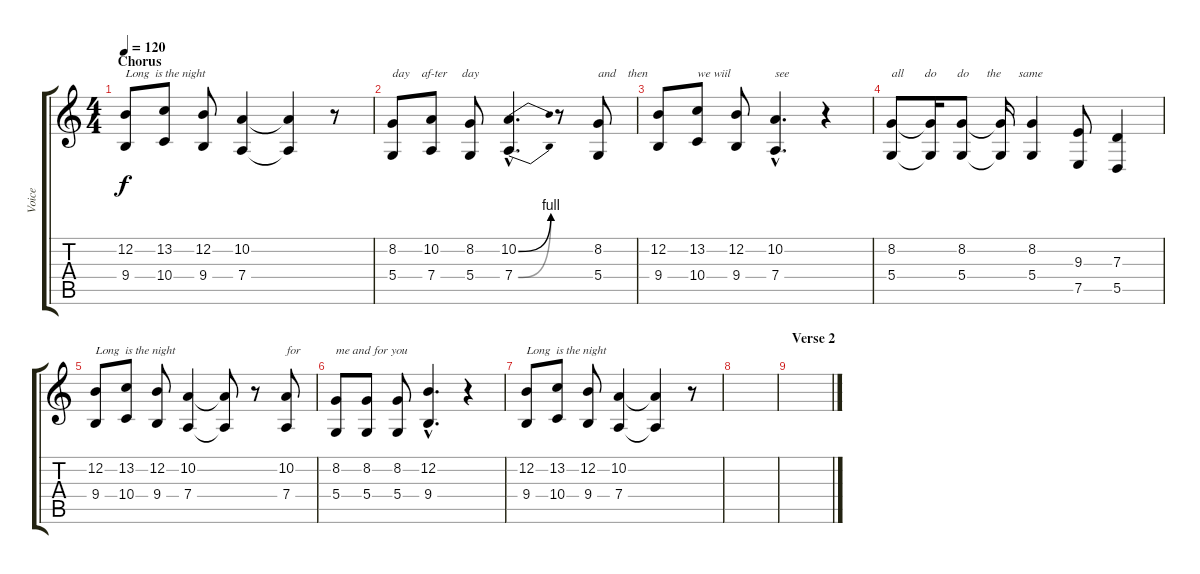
\track ("Voice" "Voice") {instrument oboe}
\staff {score tabs}
\tuning (E4 B3 G3 D3 A2 E2) {hide}
\ts (4 4)
\section ("" "Chorus")
\tempo 120
\clef g2
\ks c
(12.2 9.4).8{txt "Long  is the night" dy f} (13.2 10.4).8 (12.2 9.4).8 (10.2 7.4).4 (10.2{t} 7.4{t}).4 r.8 |
(8.2 5.4).8{txt "day    af-ter     day"} (10.2 7.4).8 (8.2 5.4).8 (10.2{be (bend 0 0 60 4) hac} 7.4{be (bend 0 0 60 4) hac}).4{d} r.8 (8.2 5.4).8{txt "and    then"} |
(12.2 9.4).8 (13.2 10.4).8{txt "we wiil"} (12.2 9.4).8 (10.2{hac} 7.4{hac}).4{d txt "see"} r.4 |
(8.2 5.4).8{txt "all       do       do      the      same"} (8.2{t} 5.4{t}).16 (8.2 5.4).8 (8.2{t} 5.4{t}).16 (8.2 5.4).4 (9.3 7.5).8 (7.3 5.5).4 |
(12.2 9.4).8{txt "Long  is the night"} (13.2 10.4).8 (12.2 9.4).8 (10.2 7.4).4 (10.2{t} 7.4{t}).8 r.8 (10.2 7.4).8{txt "for "} |
(8.2 5.4).8{txt "me and for you"} (8.2 5.4).8 (8.2 5.4).8 (12.2{hac} 9.4{hac}).4{d} r.4 |
(12.2 9.4).8{txt "Long  is the night"} (13.2 10.4).8 (12.2 9.4).8 (10.2 7.4).4 (10.2{t} 7.4{t}).4 r.8 |
|
\section ("" "Verse 2")
